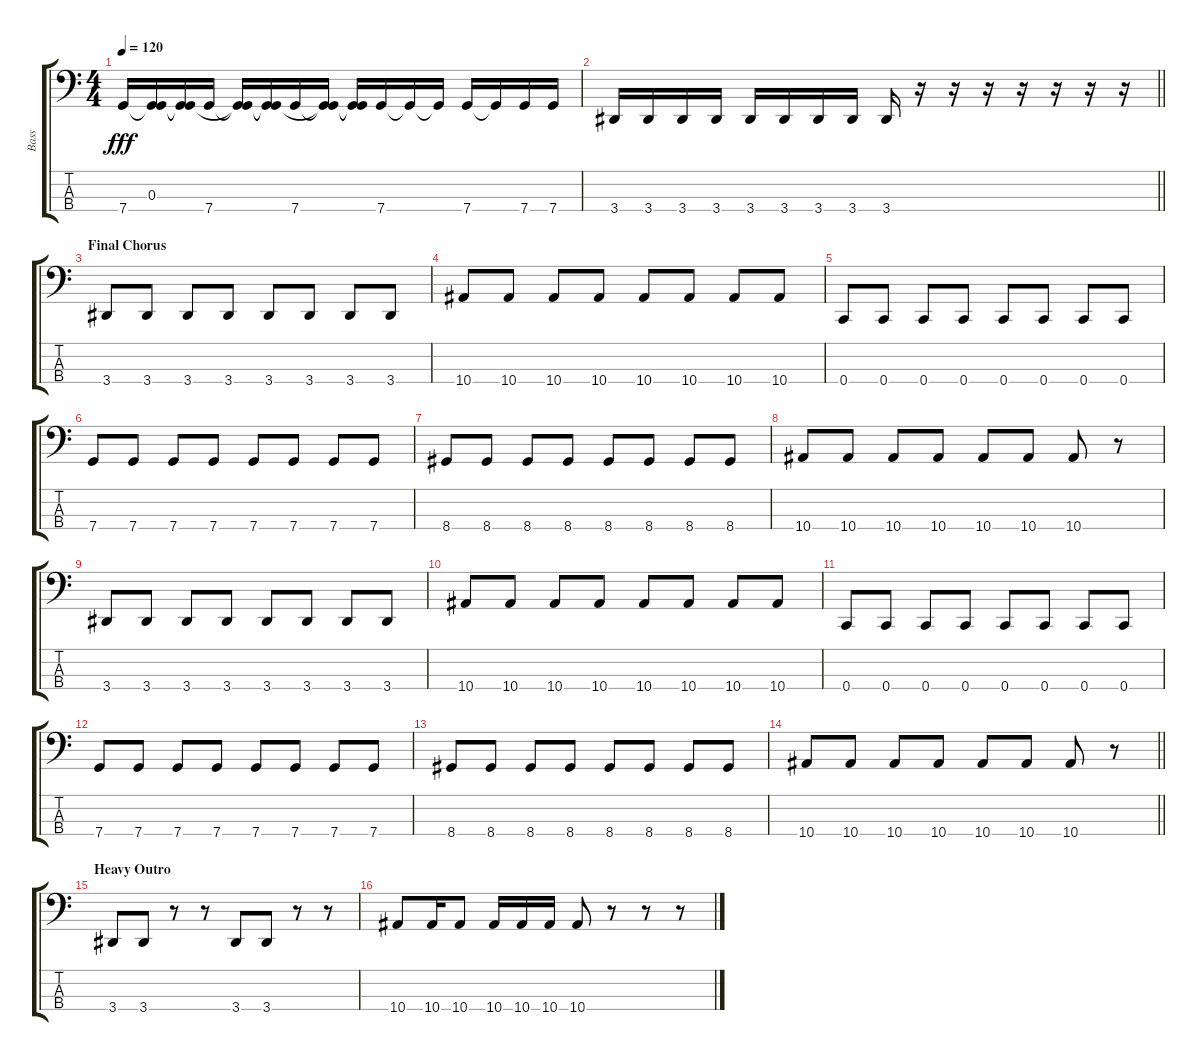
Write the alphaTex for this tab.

\track ("Bass" "Bass") {instrument electricbasspick}
\staff {score tabs}
\tuning (F2 C2 G1 C1) {hide}
\ts (4 4)
\tempo 120
\clef f4
\ks c
7.4.16{dy fff} (0.3{t} 7.4{t}).16 (0.3{t} 7.4{t}).16 7.4.16 (0.3{t} 7.4{t}).16 (0.3{t} 7.4{t}).16 7.4.16 (0.3{t} 7.4{t}).16 (0.3{t} 7.4{t}).16 7.4.16 7.4{t}.16 7.4{t}.16 7.4.16 7.4{t}.16 7.4.16 7.4.16 |
\barLineRight lightlight
3.4.16 3.4.16 3.4.16 3.4.16 3.4.16 3.4.16 3.4.16 3.4.16 3.4.16 r.16 r.16 r.16 r.16 r.16 r.16 r.16 |
\section ("" "Final Chorus")
3.4.8 3.4.8 3.4.8 3.4.8 3.4.8 3.4.8 3.4.8 3.4.8 |
10.4.8 10.4.8 10.4.8 10.4.8 10.4.8 10.4.8 10.4.8 10.4.8 |
0.4.8 0.4.8 0.4.8 0.4.8 0.4.8 0.4.8 0.4.8 0.4.8 |
7.4.8 7.4.8 7.4.8 7.4.8 7.4.8 7.4.8 7.4.8 7.4.8 |
8.4.8 8.4.8 8.4.8 8.4.8 8.4.8 8.4.8 8.4.8 8.4.8 |
10.4.8 10.4.8 10.4.8 10.4.8 10.4.8 10.4.8 10.4.8 r.8 |
3.4.8 3.4.8 3.4.8 3.4.8 3.4.8 3.4.8 3.4.8 3.4.8 |
10.4.8 10.4.8 10.4.8 10.4.8 10.4.8 10.4.8 10.4.8 10.4.8 |
0.4.8 0.4.8 0.4.8 0.4.8 0.4.8 0.4.8 0.4.8 0.4.8 |
7.4.8 7.4.8 7.4.8 7.4.8 7.4.8 7.4.8 7.4.8 7.4.8 |
8.4.8 8.4.8 8.4.8 8.4.8 8.4.8 8.4.8 8.4.8 8.4.8 |
\barLineRight lightlight
10.4.8 10.4.8 10.4.8 10.4.8 10.4.8 10.4.8 10.4.8 r.8 |
\section ("" "Heavy Outro")
3.4.8 3.4.8 r.8 r.8 3.4.8 3.4.8 r.8 r.8 |
10.4.8 10.4.16 10.4.8 10.4.16 10.4.16 10.4.16 10.4.8 r.8 r.8 r.8
